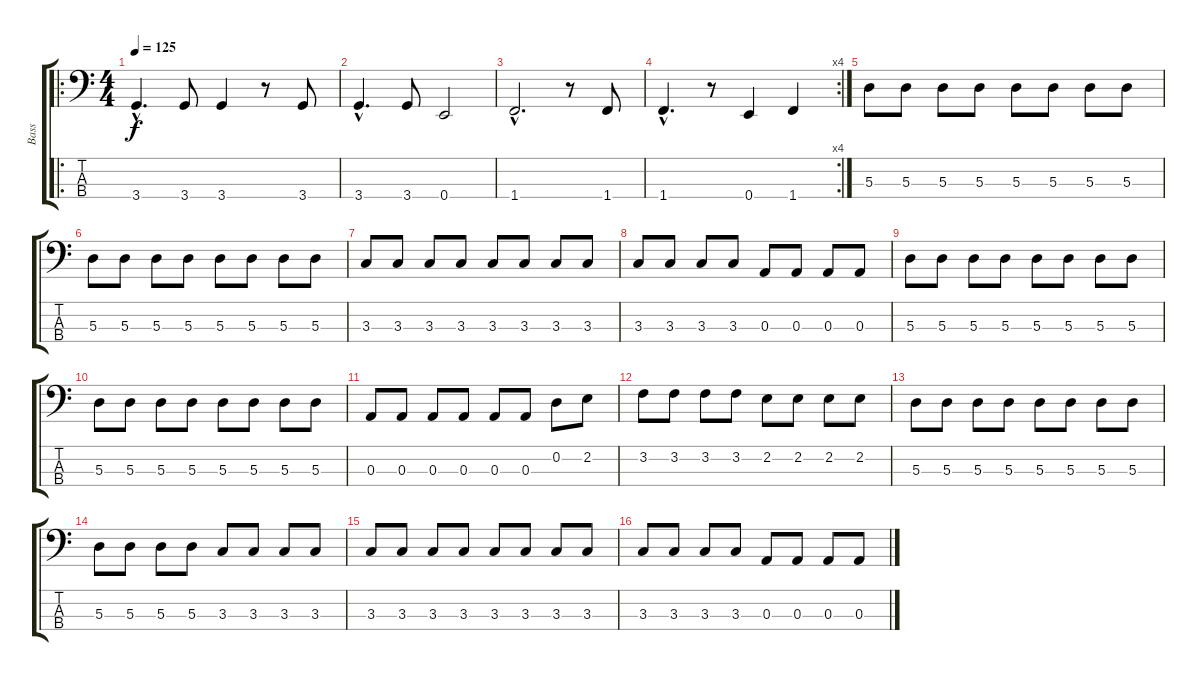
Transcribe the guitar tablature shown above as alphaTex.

\track ("Bass" "Bass") {instrument electricbasspick}
\staff {score tabs}
\tuning (G2 D2 A1 E1) {hide}
\ro
\ts (4 4)
\tempo 125
\clef f4
\ks c
3.4{hac}.4{d dy f} 3.4.8 3.4.4 r.8 3.4.8 |
3.4{hac}.4{d} 3.4.8 0.4.2 |
1.4{hac}.2{d} r.8 1.4.8 |
\rc 4
1.4{hac}.4{d} r.8 0.4.4 1.4.4 |
5.3.8 5.3.8 5.3.8 5.3.8 5.3.8 5.3.8 5.3.8 5.3.8 |
5.3.8 5.3.8 5.3.8 5.3.8 5.3.8 5.3.8 5.3.8 5.3.8 |
3.3.8 3.3.8 3.3.8 3.3.8 3.3.8 3.3.8 3.3.8 3.3.8 |
3.3.8 3.3.8 3.3.8 3.3.8 0.3.8 0.3.8 0.3.8 0.3.8 |
5.3.8 5.3.8 5.3.8 5.3.8 5.3.8 5.3.8 5.3.8 5.3.8 |
5.3.8 5.3.8 5.3.8 5.3.8 5.3.8 5.3.8 5.3.8 5.3.8 |
0.3.8 0.3.8 0.3.8 0.3.8 0.3.8 0.3.8 0.2.8 2.2.8 |
3.2.8 3.2.8 3.2.8 3.2.8 2.2.8 2.2.8 2.2.8 2.2.8 |
5.3.8 5.3.8 5.3.8 5.3.8 5.3.8 5.3.8 5.3.8 5.3.8 |
5.3.8 5.3.8 5.3.8 5.3.8 3.3.8 3.3.8 3.3.8 3.3.8 |
3.3.8 3.3.8 3.3.8 3.3.8 3.3.8 3.3.8 3.3.8 3.3.8 |
3.3.8 3.3.8 3.3.8 3.3.8 0.3.8 0.3.8 0.3.8 0.3.8
